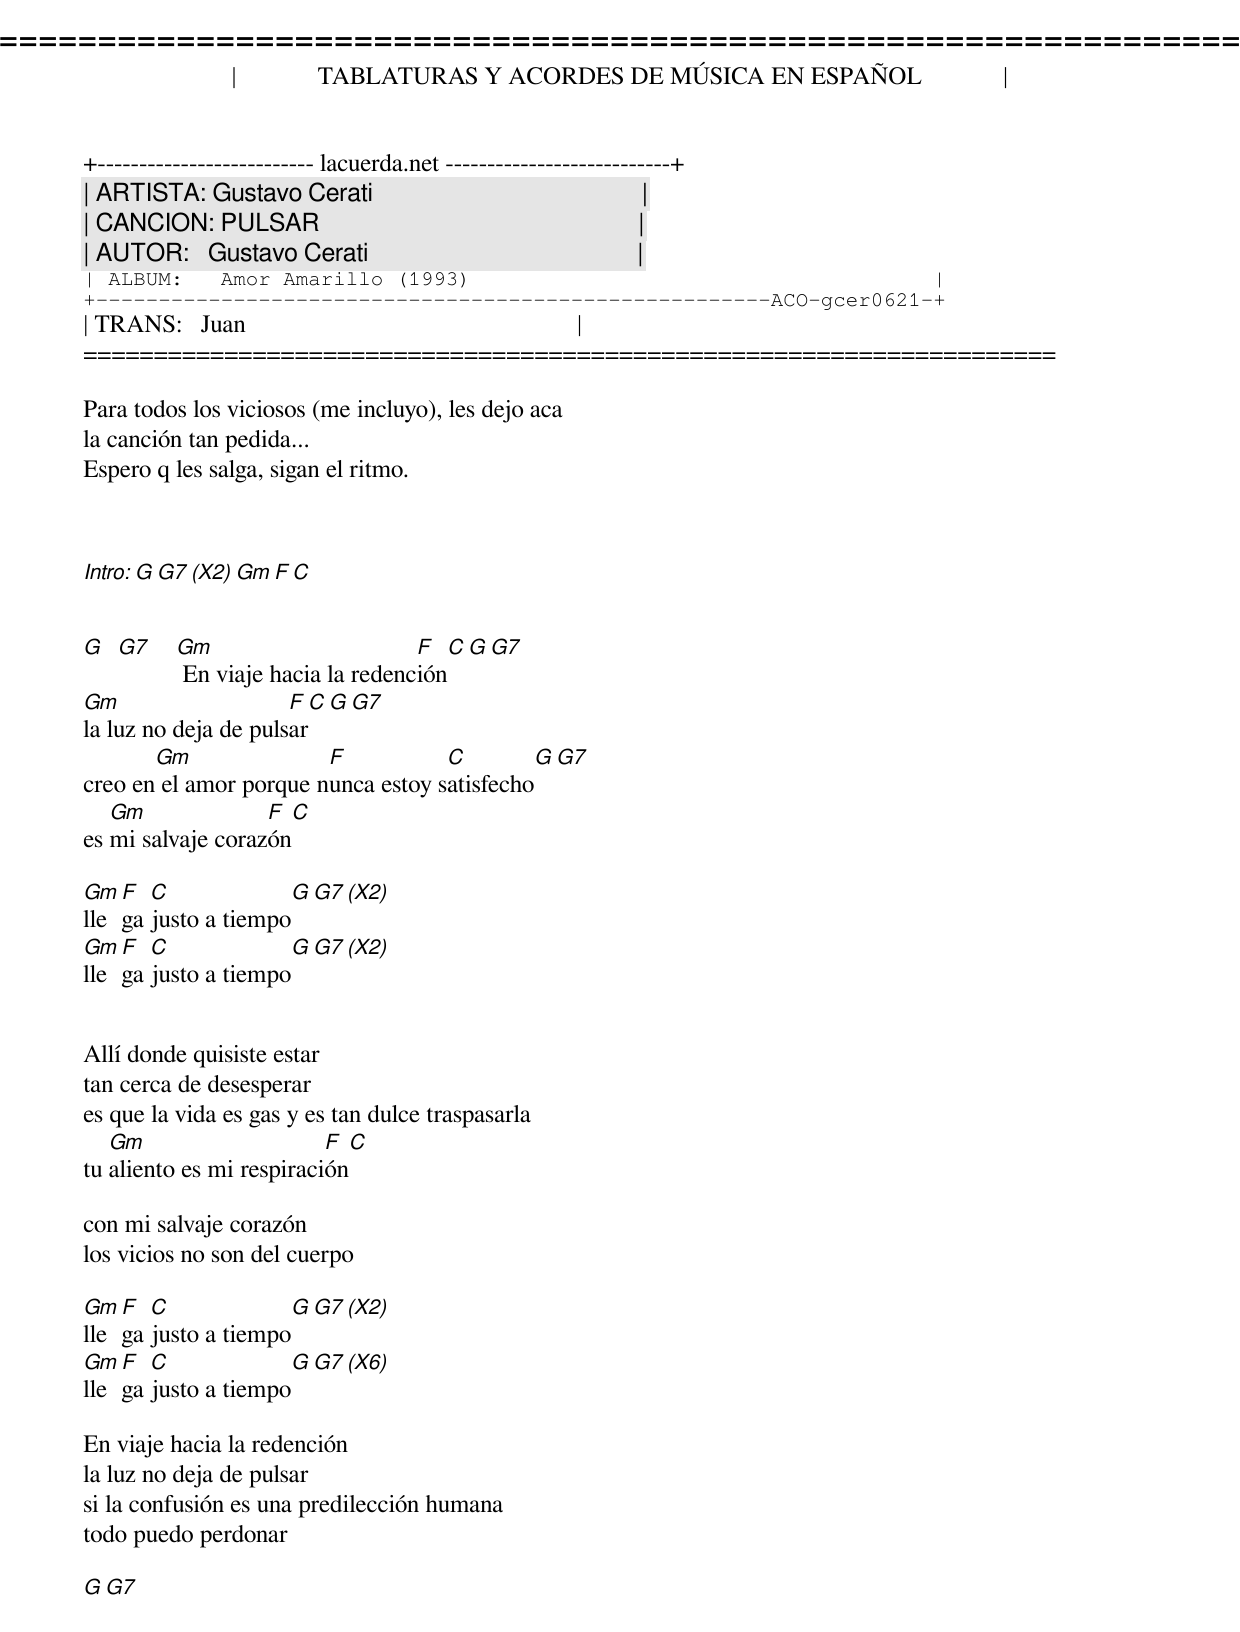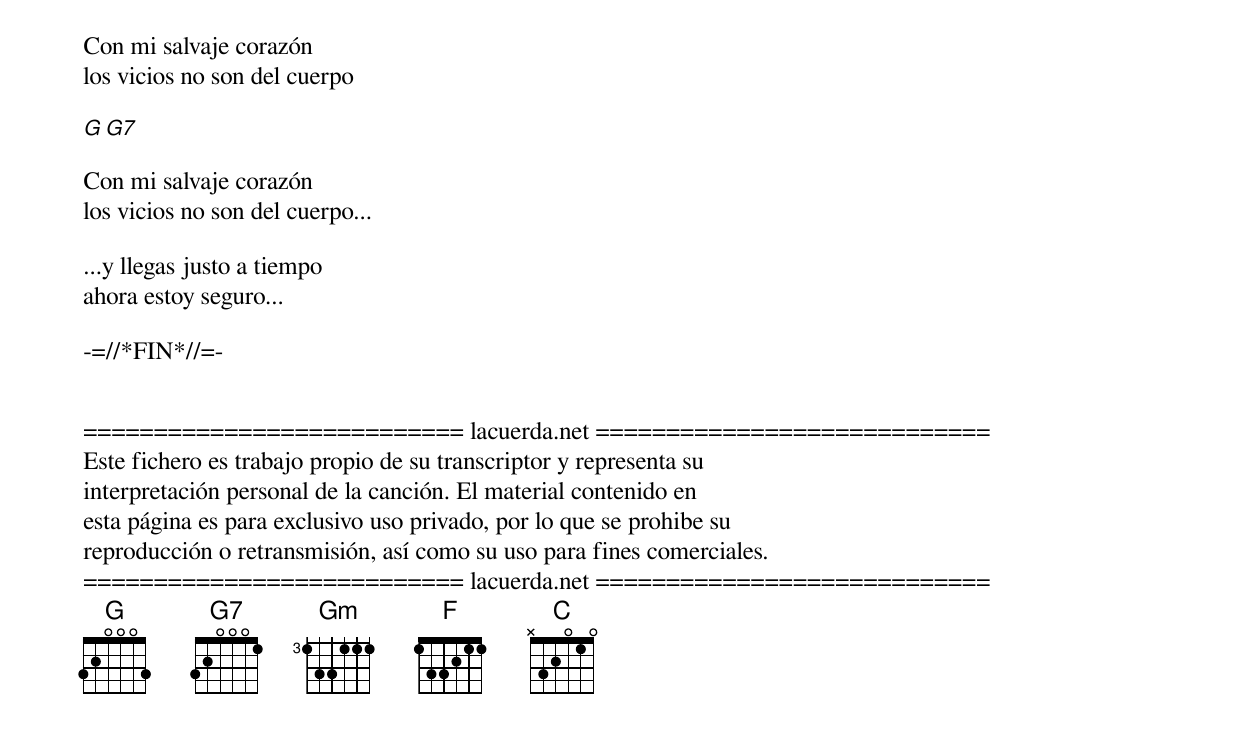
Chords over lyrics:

=====================================================================
|             TABLATURAS Y ACORDES DE MÚSICA EN ESPAÑOL             |
+-------------------------- lacuerda.net ---------------------------+
| ARTISTA: Gustavo Cerati                                           |
| CANCION: PULSAR                                                   |
| AUTOR:   Gustavo Cerati                                           |
| ALBUM:   Amor Amarillo (1993)                                     |
+------------------------------------------------------ACO-gcer0621-+
| TRANS:   Juan                                                     |
=====================================================================

Para todos los viciosos (me incluyo), les dejo aca
la canción tan pedida...
Espero q les salga, sigan el ritmo.



Intro:  G G7 (X2) Gm F C


G G7  Gm                       F   C     G G7
       En viaje hacia la redención
Gm                    F   C      G G7
la luz no deja de pulsar
       Gm               F           C        G G7
creo en el amor porque nunca estoy satisfecho
   Gm              F  C
es mi salvaje corazón

Gm F  C              G G7 (X2)
llega justo a tiempo
Gm F  C              G G7 (X2)
llega justo a tiempo


Allí donde quisiste estar
tan cerca de desesperar
es que la vida es gas y es tan dulce traspasarla
   Gm                     F      C
tu aliento es mi respiración

con mi salvaje corazón
los vicios no son del cuerpo

Gm F  C              G G7 (X2)
llega justo a tiempo
Gm F  C              G G7 (X6)
llega justo a tiempo

En viaje hacia la redención
la luz no deja de pulsar
si la confusión es una predilección humana
todo puedo perdonar

G G7

Con mi salvaje corazón
los vicios no son del cuerpo

G G7

Con mi salvaje corazón
los vicios no son del cuerpo...

...y llegas justo a tiempo
ahora estoy seguro...

-=//*FIN*//=-


=========================== lacuerda.net ============================
Este fichero es trabajo propio de su transcriptor y representa su
interpretación personal de la canción. El material contenido en
esta página es para exclusivo uso privado, por lo que se prohibe su
reproducción o retransmisión, así como su uso para fines comerciales.
=========================== lacuerda.net ============================
